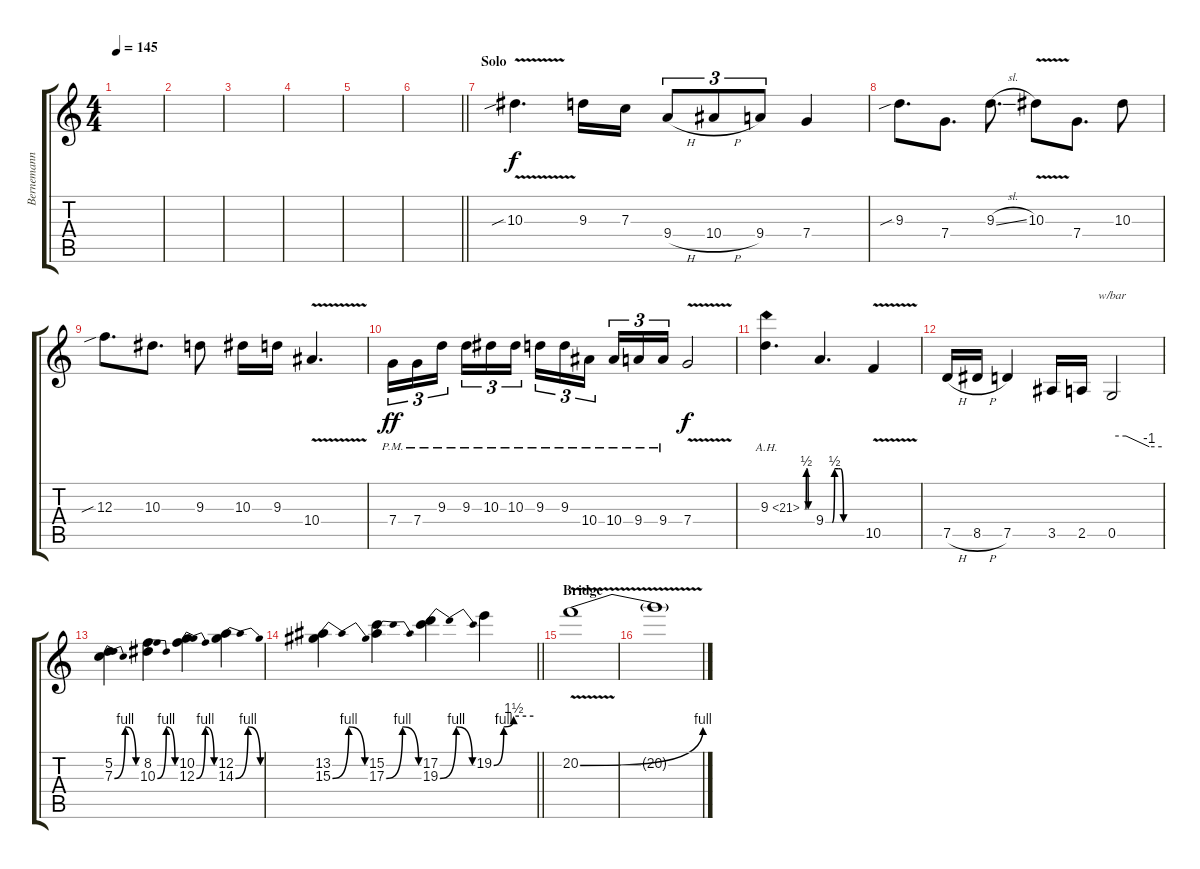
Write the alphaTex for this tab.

\track ("Bernemann Solo" "Bernemann ") {instrument distortionguitar}
\staff {score tabs}
\tuning (D4 A3 F3 C3 G2 D2) {hide}
\ts (4 4)
\tempo 145
\clef g2
\ks c
|
|
|
|
|
\barLineRight lightlight
|
\section ("" "Solo")
10.3{v sib}.4{d} 9.3.16 7.3.16 9.4{h}.8{tu (3 2)} 10.4{h}.8{tu (3 2)} 9.4.8{tu (3 2)} 7.4.4 |
9.3{sib}.8{d} 7.4.8{d} 9.3{sl}.8{d} 10.3{v}.8 7.4.8{d} 10.3.8 |
12.3{sib}.8{d} 10.3.8{d} 9.3.8 10.3.16 9.3.16 10.4{v}.4{d} |
7.4{pm}.16{tu (3 2) dy ff} 7.4{pm}.16{tu (3 2)} 9.3{pm}.16{tu (3 2) beam splitsecondary} 9.3{pm}.16{tu (3 2)} 10.3{pm}.16{tu (3 2)} 10.3{pm}.16{tu (3 2)} 9.3{pm}.16{tu (3 2)} 9.3{pm}.16{tu (3 2)} 10.4{pm}.16{tu (3 2) beam splitsecondary} 10.4{pm}.16{tu (3 2)} 9.4{pm}.16{tu (3 2)} 9.4{pm}.16{tu (3 2)} 7.4{v}.2{dy f} |
9.3{be (custom 0 0 6 0 10 0 15 2 20 2 30 0 60 0) ah 12}.4{d instrument guitarharmonics} 9.4{be (custom 0 0 11 0 15 2 22 2 25 2 30 0 60 0)}.4{d instrument distortionguitar} 10.5{v}.4 |
7.5{h}.16 8.5{h}.16 7.5.4 3.5.16 2.5.16 0.5.2{tbe (custom default 0 0 17 0 45 -4 60 -4)} |
(5.2 7.3{be (bendrelease 0 0 24 4 50 4 60 0)}).4 (8.2 10.3{be (bendrelease 0 0 22 4 45 4 60 0)}).4 (10.2 12.3{be (bendrelease 0 0 23 4 49 4 60 0)}).4 (12.2 14.3{be (bendrelease 0 0 23 4 43 4 60 0)}).4 |
\barLineRight lightlight
(13.2 15.3{be (bendrelease 0 0 22 4 50 4 60 0)}).4 (15.2 17.3{be (bendrelease 0 0 23 4 53 4 60 0)}).4 (17.2 19.3{be (bendrelease 0 0 18 4 43 4 60 0)}).4 19.2{be (custom 0 0 15 4 30 6 60 6)}.4 |
\section ("" "Bridge")
20.2{be (bend 0 0 60 4) v}.1 |
20.2{t}.1{volume 0}
